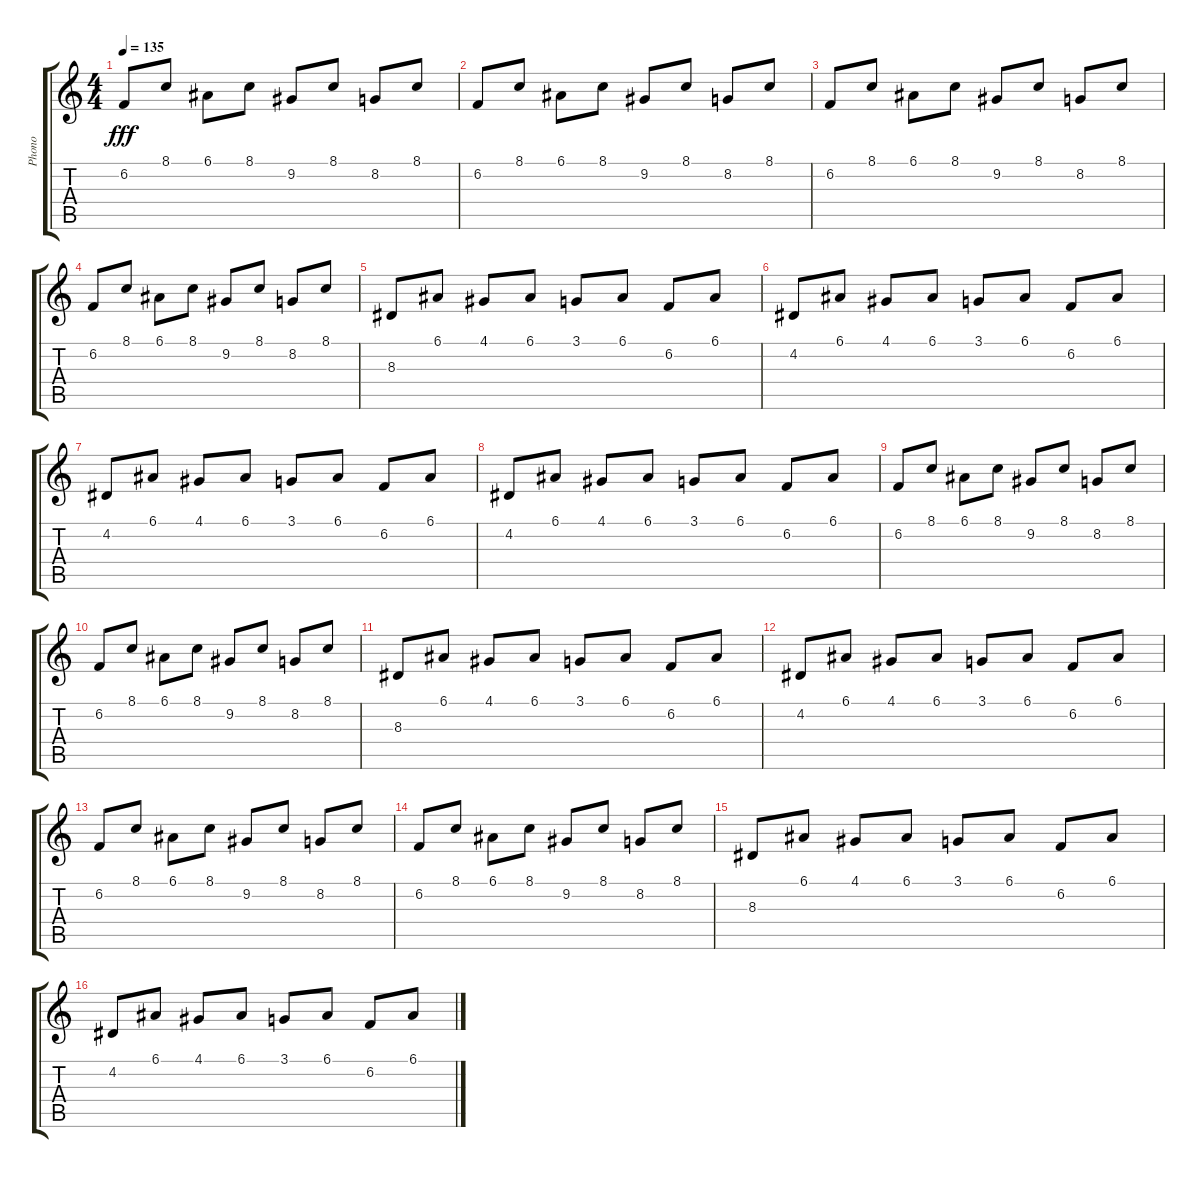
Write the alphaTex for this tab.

\track ("Phono" "Phono") {instrument acousticgrandpiano}
\staff {score tabs}
\tuning (E4 B3 G3 D3 A2 E2) {hide}
\ts (4 4)
\tempo 135
\clef g2
\ks c
6.2.8{dy fff instrument acousticgrandpiano} 8.1.8 6.1.8 8.1.8 9.2.8 8.1.8 8.2.8 8.1.8 |
6.2.8 8.1.8 6.1.8 8.1.8 9.2.8 8.1.8 8.2.8 8.1.8 |
6.2.8 8.1.8 6.1.8 8.1.8 9.2.8 8.1.8 8.2.8 8.1.8 |
6.2.8 8.1.8 6.1.8 8.1.8 9.2.8 8.1.8 8.2.8 8.1.8 |
8.3.8 6.1.8 4.1.8 6.1.8 3.1.8 6.1.8 6.2.8 6.1.8 |
4.2.8 6.1.8 4.1.8 6.1.8 3.1.8 6.1.8 6.2.8 6.1.8 |
4.2.8 6.1.8 4.1.8 6.1.8 3.1.8 6.1.8 6.2.8 6.1.8 |
4.2.8 6.1.8 4.1.8 6.1.8 3.1.8 6.1.8 6.2.8 6.1.8 |
6.2.8 8.1.8 6.1.8 8.1.8 9.2.8 8.1.8 8.2.8 8.1.8 |
6.2.8 8.1.8 6.1.8 8.1.8 9.2.8 8.1.8 8.2.8 8.1.8 |
8.3.8 6.1.8 4.1.8 6.1.8 3.1.8 6.1.8 6.2.8 6.1.8 |
4.2.8 6.1.8 4.1.8 6.1.8 3.1.8 6.1.8 6.2.8 6.1.8 |
6.2.8 8.1.8 6.1.8 8.1.8 9.2.8 8.1.8 8.2.8 8.1.8 |
6.2.8 8.1.8 6.1.8 8.1.8 9.2.8 8.1.8 8.2.8 8.1.8 |
8.3.8 6.1.8 4.1.8 6.1.8 3.1.8 6.1.8 6.2.8 6.1.8 |
4.2.8 6.1.8 4.1.8 6.1.8 3.1.8 6.1.8 6.2.8 6.1.8
